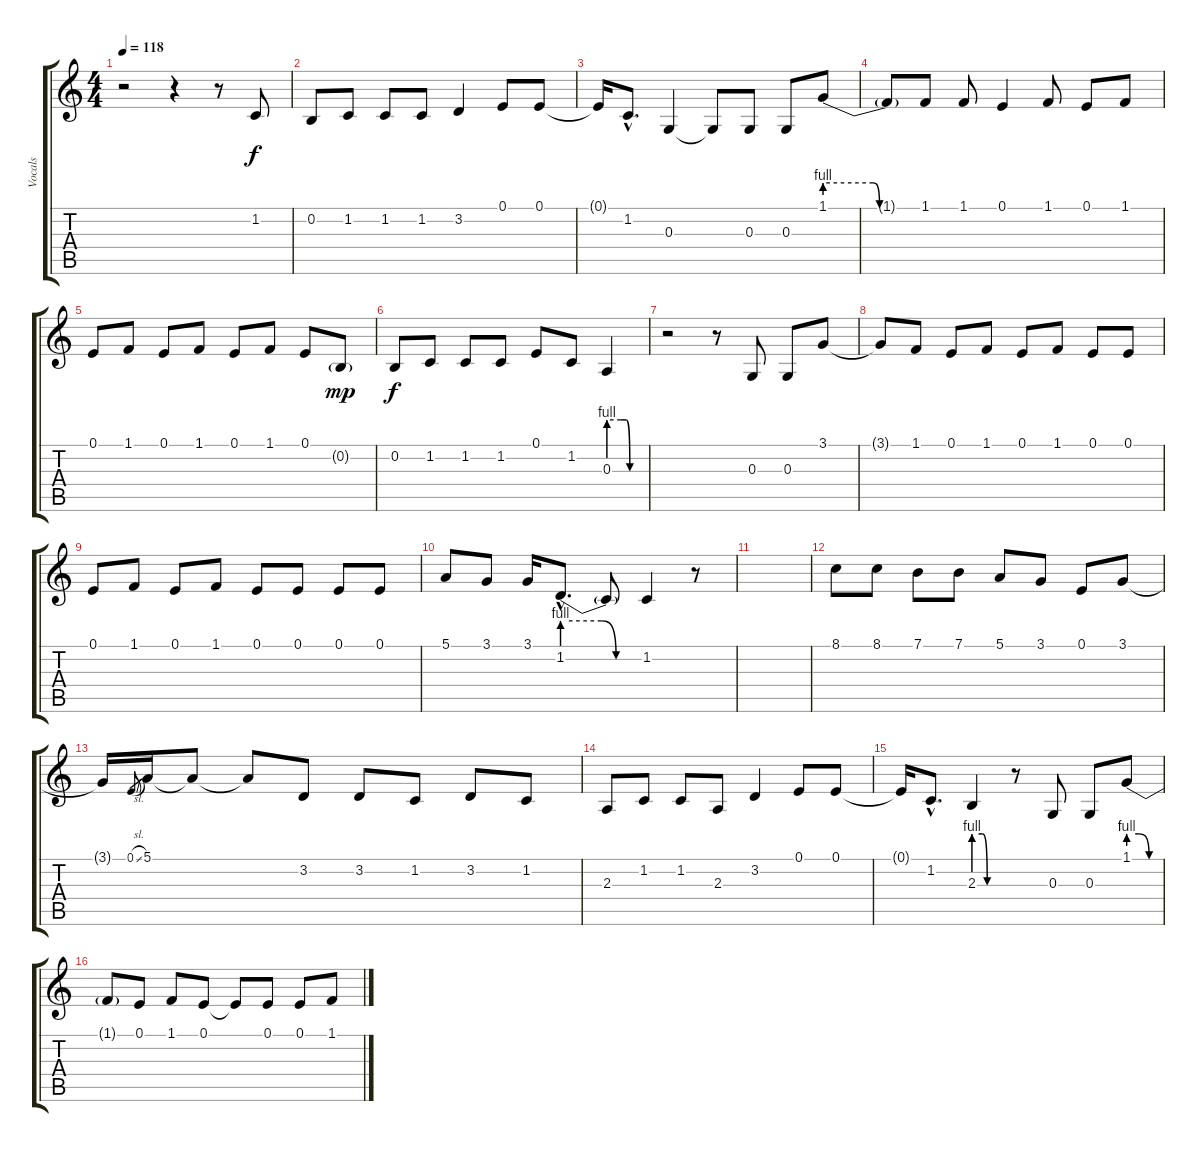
\track ("Vocals" "Vocals") {instrument clarinet}
\staff {score tabs}
\tuning (E4 B3 G3 D3 A2 E2) {hide}
\ts (4 4)
\tempo 118
\clef g2
\ks c
r.2{dy f} r.4 r.8 1.2.8 |
0.2.8 1.2.8 1.2.8 1.2.8 3.2.4 0.1.8 0.1.8 |
0.1{t}.16 1.2{hac}.8{d} 0.3.4 0.3{t}.8 0.3.8 0.3.8 1.1{be (custom 0 4 30 4 34 0 60 0)}.8 |
1.1{t}.8 1.1.8 1.1.8 0.1.4 1.1.8 0.1.8 1.1.8 |
0.1.8 1.1.8 0.1.8 1.1.8 0.1.8 1.1.8 0.1.8 0.2{g}.8{dy mp} |
0.2.8{dy f} 1.2.8 1.2.8 1.2.8 0.1.8 1.2.8 0.3{be (custom 0 4 20 4 29 4 35 0 40 0 60 0)}.4 |
r.2 r.8 0.3.8 0.3.8 3.1.8 |
3.1{t}.8 1.1.8 0.1.8 1.1.8 0.1.8 1.1.8 0.1.8 0.1.8 |
0.1.8 1.1.8 0.1.8 1.1.8 0.1.8 0.1.8 0.1.8 0.1.8 |
5.1.8 3.1.8 3.1.16 1.2{be (custom 0 4 29 4 40 0 60 0) hac}.8{d} 1.2{t}.8 1.2.4 r.8 |
|
8.1.8 8.1.8 7.1.8 7.1.8 5.1.8 3.1.8 0.1.8 3.1.8 |
3.1{t}.16 0.1{sl}.8{gr} 5.1.16 5.1{t}.8 5.1{t}.8 3.2.8 3.2.8 1.2.8 3.2.8 1.2.8 |
2.3.8 1.2.8 1.2.8 2.3.8 3.2.4 0.1.8 0.1.8 |
0.1{t}.16 1.2{hac}.8{d} 2.3{be (custom 0 4 15 4 24 0 40 0 60 0)}.4 r.8 0.3.8 0.3.8 1.1{be (custom 0 4 20 4 40 0 60 0)}.8 |
1.1{t}.8 0.1.8 1.1.8 0.1.8 0.1{t}.8 0.1.8 0.1.8 1.1.8
